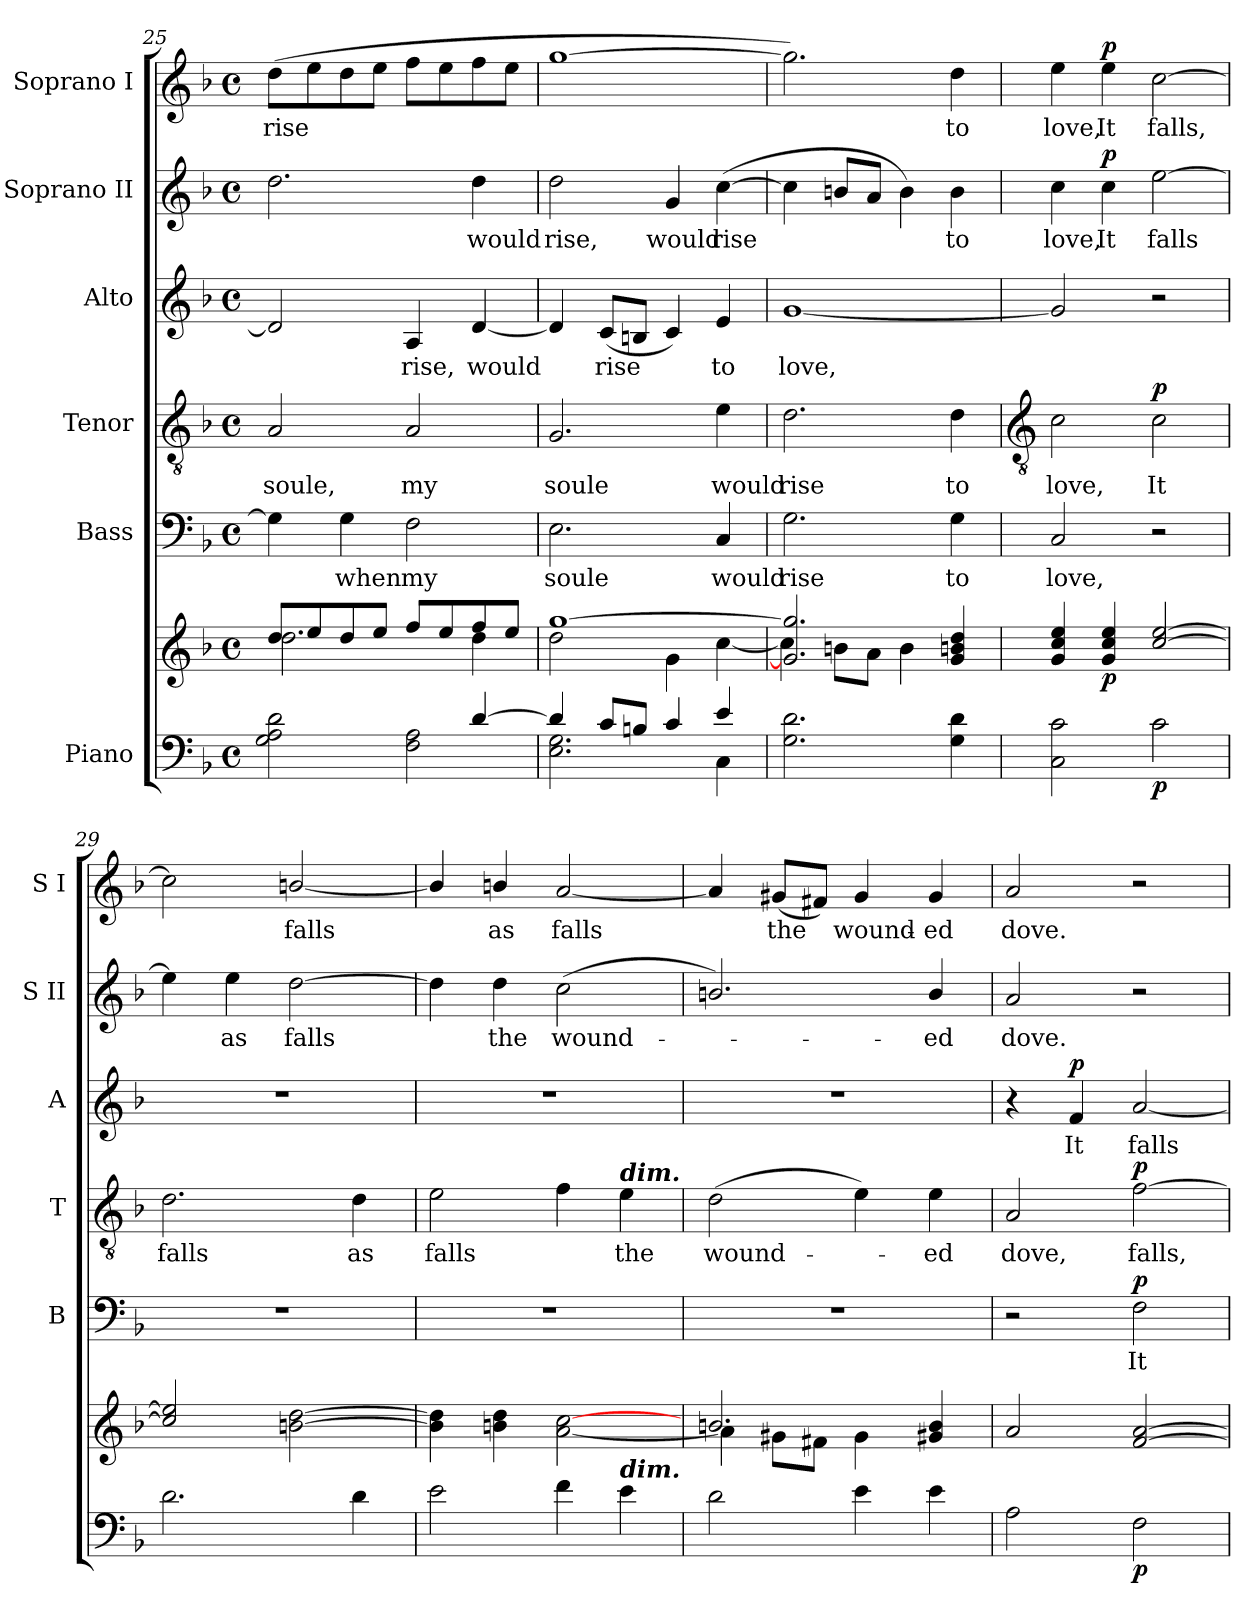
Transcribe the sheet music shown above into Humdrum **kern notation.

**kern	**kern	**dynam	**kern	**text	**dynam	**kern	**text	**dynam	**kern	**text	**dynam	**kern	**text	**dynam	**kern	**text	**dynam
*part6	*part6	*part6	*part5	*part5	*part5	*part4	*part4	*part4	*part3	*part3	*part3	*part2	*part2	*part2	*part1	*part1	*part1
*staff7	*staff6	*staff6/7	*staff5	*staff5	*staff5	*staff4	*staff4	*staff4	*staff3	*staff3	*staff3	*staff2	*staff2	*staff2	*staff1	*staff1	*staff1
*I"Piano	*	*	*I"Bass	*	*	*I"Tenor	*	*	*I"Alto	*	*	*I"Soprano II	*	*	*I"Soprano I	*	*
*	*	*	*I'B	*	*	*I'T	*	*	*I'A	*	*	*I'S II	*	*	*I'S I	*	*
*clefF4	*clefG2	*	*clefF4	*	*	*clefGv2	*	*	*clefG2	*	*	*clefG2	*	*	*clefG2	*	*
*k[b-]	*k[b-]	*	*k[b-]	*	*	*k[b-]	*	*	*k[b-]	*	*	*k[b-]	*	*	*k[b-]	*	*
*F:	*F:	*	*F:	*	*	*F:	*	*	*F:	*	*	*F:	*	*	*F:	*	*
*M4/4	*M4/4	*	*M4/4	*	*	*M4/4	*	*	*M4/4	*	*	*M4/4	*	*	*M4/4	*	*
*met(c)	*met(c)	*	*met(c)	*	*	*met(c)	*	*	*met(c)	*	*	*met(c)	*	*	*met(c)	*	*
=25	=25	=25	=25	=25	=25	=25	=25	=25	=25	=25	=25	=25	=25	=25	=25	=25	=25
*^	*^	*	*	*	*	*	*	*	*	*	*	*	*	*	*	*	*
!	!	!	!	!	!	!	!	!	!LO:LY:b	!	!	!	!	!	!	!	!	!LO:LY:b	!
2.ryy	2G\ 2A\ 2d\	8dd/L	2.dd\	.	4G]	.	.	2A	soule,	.	2d]	.	.	2.dd	.	.	(>8ddL	rise	.
.	.	8ee/	.	.	.	.	.	.	.	.	.	.	.	.	.	.	8ee	.	.
!	!	!	!	!	!	!LO:LY:b	!	!	!	!	!	!	!	!	!	!	!	!	!
.	.	8dd/	.	.	4G	when	.	.	.	.	.	.	.	.	.	.	8dd	.	.
.	.	8ee/J	.	.	.	.	.	.	.	.	.	.	.	.	.	.	8eeJ	.	.
!	!	!	!	!	!	!LO:LY:b	!	!	!LO:LY:b	!	!	!LO:LY:b	!	!	!	!	!	!	!
.	2F\ 2A\	8ff/L	.	.	2F	my	.	2A	my	.	4A	rise,	.	.	.	.	8ffL	.	.
.	.	8ee/	.	.	.	.	.	.	.	.	.	.	.	.	.	.	8ee	.	.
!	!	!	!	!	!	!	!	!	!	!	!	!LO:LY:b	!	!	!LO:LY:b	!	!	!	!
[4d/	.	8ff/	4dd\	.	.	.	.	.	.	.	[4d	would	.	4dd	would	.	8ff	.	.
.	.	8ee/J	.	.	.	.	.	.	.	.	.	.	.	.	.	.	8eeJ	.	.
=26	=26	=26	=26	=26	=26	=26	=26	=26	=26	=26	=26	=26	=26	=26	=26	=26	=26	=26	=26
!	!	!	!	!	!	!LO:LY:b	!	!	!LO:LY:b	!	!	!	!	!	!LO:LY:b	!	!	!	!
4d/]	2.E\ 2.G\	[1gg/	2dd\	.	2.E	soule	.	2.G	soule	.	4d]	.	.	2dd	rise,	.	[1gg	.	.
!	!	!	!	!	!	!	!	!	!	!	!	!LO:LY:b	!	!	!	!	!	!	!
8c/L	.	.	.	.	.	.	.	.	.	.	(<8cL	rise	.	.	.	.	.	.	.
8Bn/J	.	.	.	.	.	.	.	.	.	.	8BnJ	.	.	.	.	.	.	.	.
!	!	!	!	!	!	!	!	!	!	!	!	!	!	!	!LO:LY:b	!	!	!	!
4c/	.	.	4g\	.	.	.	.	.	.	.	4c)	.	.	4g	would	.	.	.	.
!	!	!	!	!	!	!LO:LY:b	!	!	!LO:LY:b	!	!	!LO:LY:b	!	!	!LO:LY:b	!	!	!	!
4e/	4C\	.	[4cc\	.	4C	would	.	4e	would	.	4e	to	.	(>[4cc	rise	.	.	.	.
=27	=27	=27	=27	=27	=27	=27	=27	=27	=27	=27	=27	=27	=27	=27	=27	=27	=27	=27	=27
!	!	!	!	!	!	!LO:LY:b	!	!	!LO:LY:b	!	!	!LO:LY:b	!	!	!	!	!	!	!
*v	*v	*	*	*	*	*	*	*	*	*	*	*	*	*	*	*	*	*	*
2.G\ 2.d\	2.g/] 2.gg/]	4cc\]	.	2.G	rise	.	2.d	rise	.	[1g	love,	.	4cc]	.	.	2.gg])	.	.
.	.	8bn\L	.	.	.	.	.	.	.	.	.	.	8bnL	.	.	.	.	.
.	.	8a\J	.	.	.	.	.	.	.	.	.	.	8aJ	.	.	.	.	.
.	.	4b\	.	.	.	.	.	.	.	.	.	.	4b)	.	.	.	.	.
!	!	!	!	!	!LO:LY:b	!	!	!LO:LY:b	!	!	!	!	!	!LO:LY:b	!	!	!LO:LY:b	!
4G\ 4d\	4g/ 4bn/ 4dd/	4ryy	.	4G	to	.	4d	to	.	.	.	.	4b	to	.	4dd	to	.
!!LO:LB:g=z
=28	=28	=28	=28	=28	=28	=28	=28	=28	=28	=28	=28	=28	=28	=28	=28	=28	=28	=28
*	*	*	*	*	*	*	*clefGv2	*	*	*	*	*	*	*	*	*	*	*
!	!	!	!	!	!LO:LY:b	!	!	!LO:LY:b	!	!	!	!	!	!LO:LY:b	!	!	!LO:LY:b	!
2C 2c	4g 4cc 4ee	1ryy	.	2C	love,	.	2c	love,	.	2g]	.	.	4cc	love,	.	4ee	love,	.
!	!	!	!LO:DY:b	!	!	!	!	!	!	!	!	!	!	!LO:LY:b	!LO:DY:b	!	!LO:LY:b	!LO:DY:b
.	4g 4cc 4ee	.	p	.	.	.	.	.	.	.	.	.	4cc	It	p	4ee	It	p
!	!	!	!LO:DY:b=2	!	!	!	!	!LO:LY:b	!LO:DY:b	!	!	!	!	!LO:LY:b	!	!	!LO:LY:b	!
2c	[2cc [2ee	.	p	2r	.	.	2c	It	p	2r	.	.	[2ee	falls	.	[2cc	falls,	.
=29	=29	=29	=29	=29	=29	=29	=29	=29	=29	=29	=29	=29	=29	=29	=29	=29	=29	=29
!	!	!	!	!	!	!	!	!LO:LY:b	!	!	!	!	!	!	!	!	!	!
2.d	2cc] 2ee]	1ryy	.	1r	.	.	2.d	falls	.	1r	.	.	4ee]	.	.	2cc]	.	.
!	!	!	!	!	!	!	!	!	!	!	!	!	!	!LO:LY:b	!	!	!	!
.	.	.	.	.	.	.	.	.	.	.	.	.	4ee	as	.	.	.	.
!	!	!	!	!	!	!	!	!	!	!	!	!	!	!LO:LY:b	!	!	!LO:LY:b	!
.	[2bn\ [2dd\	.	.	.	.	.	.	.	.	.	.	.	[2dd	falls	.	[2bn/	falls	.
!	!	!	!	!	!	!	!	!LO:LY:b	!	!	!	!	!	!	!	!	!	!
4d	.	.	.	.	.	.	4d	as	.	.	.	.	.	.	.	.	.	.
=30	=30	=30	=30	=30	=30	=30	=30	=30	=30	=30	=30	=30	=30	=30	=30	=30	=30	=30
!	!	!	!	!	!	!	!	!LO:LY:b	!	!	!	!	!	!	!	!	!	!
2e	4b\] 4dd\]	4ryy	.	1r	.	.	2e	falls	.	1r	.	.	4dd]	.	.	4b/]	.	.
!	!	!	!	!	!	!	!	!	!	!	!	!	!	!LO:LY:b	!	!	!LO:LY:b	!
.	2.ryy	4bn\ 4dd\	.	.	.	.	.	.	.	.	.	.	4dd	the	.	4b/	as	.
!	!	!	!	!	!	!	!	!	!	!	!	!	!	!LO:LY:b	!	!	!LO:LY:b	!
4f	.	[2a\ [2cc\	.	.	.	.	4f	.	.	.	.	.	(<2cc	wound-	.	[2a	falls	.
!	!	!	!	!	!	!	!LO:TX:a:Bi:t=dim.	!	!	!	!	!	!	!	!	!	!	!
!LO:TX:a:Bi:t=dim.	!	!	!	!	!	!	!	!	!	!	!	!	!	!	!	!	!	!
!	!	!	!	!	!	!	!	!LO:LY:b	!	!	!	!	!	!	!	!	!	!
4e	.	.	.	.	.	.	4e	the	.	.	.	.	.	.	.	.	.	.
=31	=31	=31	=31	=31	=31	=31	=31	=31	=31	=31	=31	=31	=31	=31	=31	=31	=31	=31
!	!	!	!	!	!	!	!	!LO:LY:b	!	!	!	!	!	!	!	!	!	!
2d	2.bn/	4a\]	.	1r	.	.	(>2d	wound-	.	1r	.	.	2.bn/)	.	.	4a]	.	.
!	!	!	!	!	!	!	!	!	!	!	!	!	!	!	!	!	!LO:LY:b	!
.	.	8g#X\L	.	.	.	.	.	.	.	.	.	.	.	.	.	(<8g#XL	the	.
.	.	8f#X\J	.	.	.	.	.	.	.	.	.	.	.	.	.	8f#XJ)	.	.
!	!	!	!	!	!	!	!	!	!	!	!	!	!	!	!	!	!LO:LY:b	!
4e	.	4g#\	.	.	.	.	4e)	.	.	.	.	.	.	.	.	4g#	wound-	.
!	!	!	!	!	!	!	!	!LO:LY:b	!	!	!	!	!	!LO:LY:b	!	!	!LO:LY:b	!
4e	4g#X/ 4b/	4ryy	.	.	.	.	4e	ed	.	.	.	.	4b/	ed	.	4g#	-ed	.
=32	=32	=32	=32	=32	=32	=32	=32	=32	=32	=32	=32	=32	=32	=32	=32	=32	=32	=32
!	!	!	!	!	!	!	!	!LO:LY:b	!	!	!	!	!	!LO:LY:b	!	!	!LO:LY:b	!
2A	2a	1ryy	.	2r	.	.	2A	dove,	.	4r	.	.	2a	dove.	.	2a	dove.	.
!	!	!	!	!	!	!	!	!	!	!	!LO:LY:b	!LO:DY:b	!	!	!	!	!	!
.	.	.	.	.	.	.	.	.	.	4f	It	p	.	.	.	.	.	.
!	!	!	!LO:DY:b=2	!	!LO:LY:b	!LO:DY:b	!	!LO:LY:b	!LO:DY:b	!	!LO:LY:b	!	!	!	!	!	!	!
2F	[2f [2a	.	p	2F	It	p	[2f	falls,	p	[2a	falls	.	2r	.	.	2r	.	.
*	*v	*v	*	*	*	*	*	*	*	*	*	*	*	*	*	*	*	*
=	=	=	=	=	=	=	=	=	=	=	=	=	=	=	=	=	=
*-	*-	*-	*-	*-	*-	*-	*-	*-	*-	*-	*-	*-	*-	*-	*-	*-	*-
